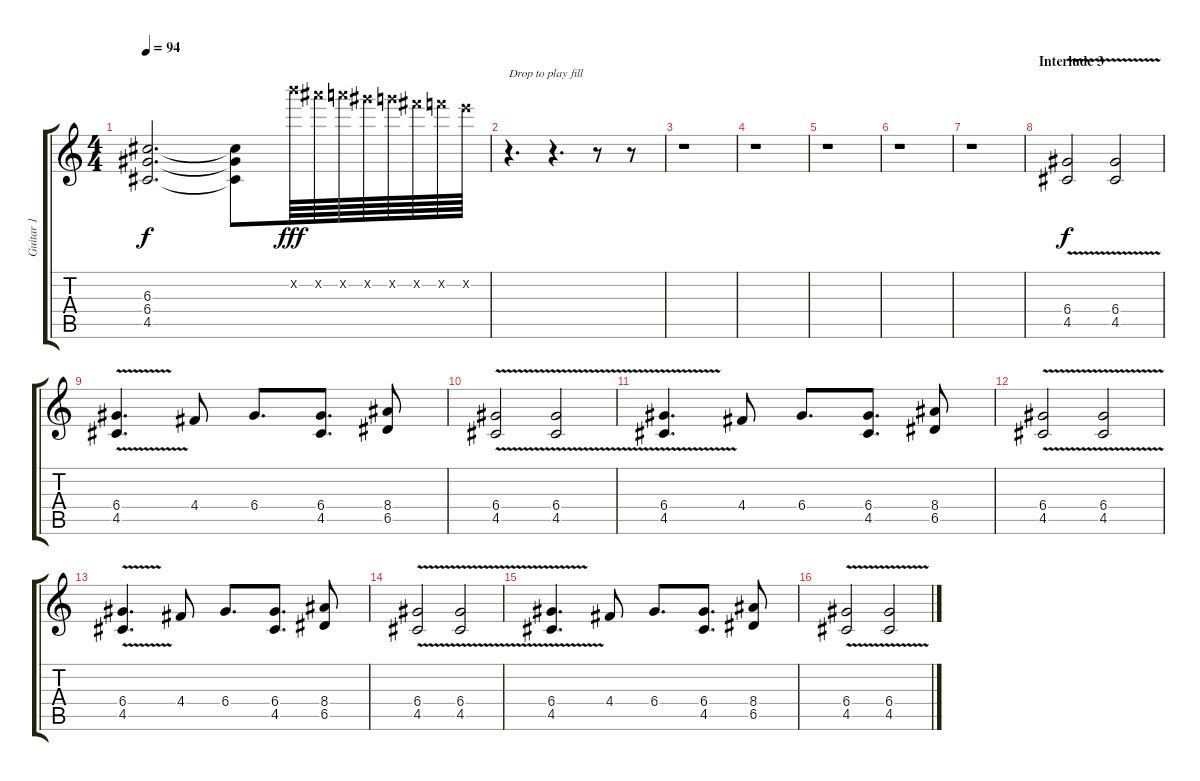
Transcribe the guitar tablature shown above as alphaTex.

\track ("Guitar 1" "Guitar 1") {instrument overdrivenguitar}
\staff {score tabs}
\tuning (E4 B3 G3 D3 A2 E2) {hide}
\ts (4 4)
\tempo 94
\clef g2
\ks c
(6.3 6.4 4.5).2{d dy f} (6.3{t} 6.4{t} 4.5{t}).8 24.2{x}.64{dy fff} 23.2{x}.64 22.2{x}.64 21.2{x}.64 20.2{x}.64 19.2{x}.64 18.2{x}.64 17.2{x}.64 |
r.4{d txt "Drop to play fill"} r.4{d} r.8 r.8 |
r.1 |
r.1 |
r.1 |
r.1 |
r.1 |
\section ("" "Interlude 3")
(6.4{v} 4.5).2{dy f} (6.4{v} 4.5).2 |
(6.4{v} 4.5).4{d} 4.4.8 6.4.8{d} (6.4 4.5).8{d} (8.4 6.5).8 |
(6.4{v} 4.5).2 (6.4{v} 4.5).2 |
(6.4{v} 4.5).4{d} 4.4.8 6.4.8{d} (6.4 4.5).8{d} (8.4 6.5).8 |
(6.4{v} 4.5).2 (6.4{v} 4.5).2 |
(6.4{v} 4.5).4{d} 4.4.8 6.4.8{d} (6.4 4.5).8{d} (8.4 6.5).8 |
(6.4{v} 4.5).2 (6.4{v} 4.5).2 |
(6.4{v} 4.5).4{d} 4.4.8 6.4.8{d} (6.4 4.5).8{d} (8.4 6.5).8 |
(6.4{v} 4.5).2 (6.4{v} 4.5).2
